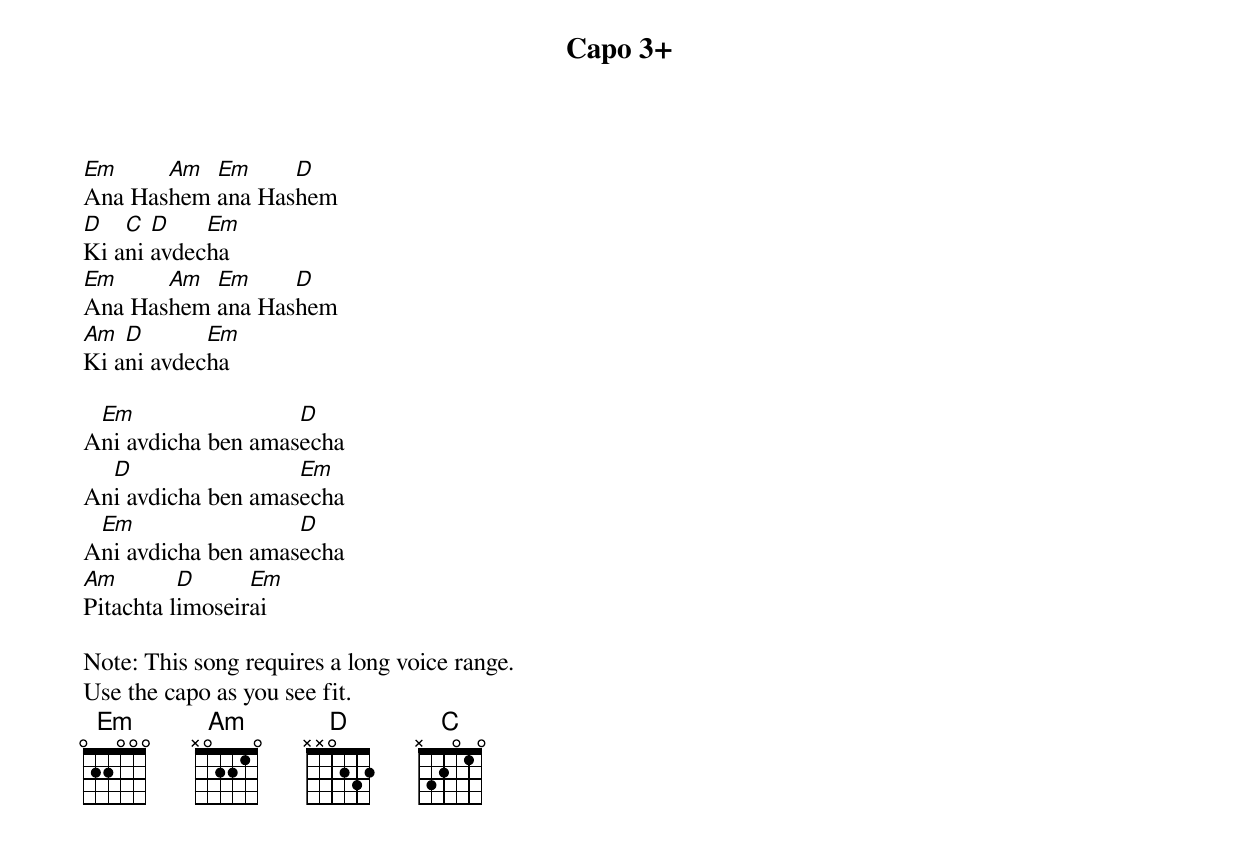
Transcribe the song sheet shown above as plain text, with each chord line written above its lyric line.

Capo 3+
Em     Am  Em     D
Ana Hashem ana Hashem
D   C  D    Em
Ki ani avdecha
Em     Am  Em     D
Ana Hashem ana Hashem
Am  D       Em
Ki ani avdecha

 Em                 D
Ani avdicha ben amasecha
  D                 Em
Ani avdicha ben amasecha
 Em                 D
Ani avdicha ben amasecha
Am        D      Em
Pitachta limoseirai

Note: This song requires a long voice range.
Use the capo as you see fit.
